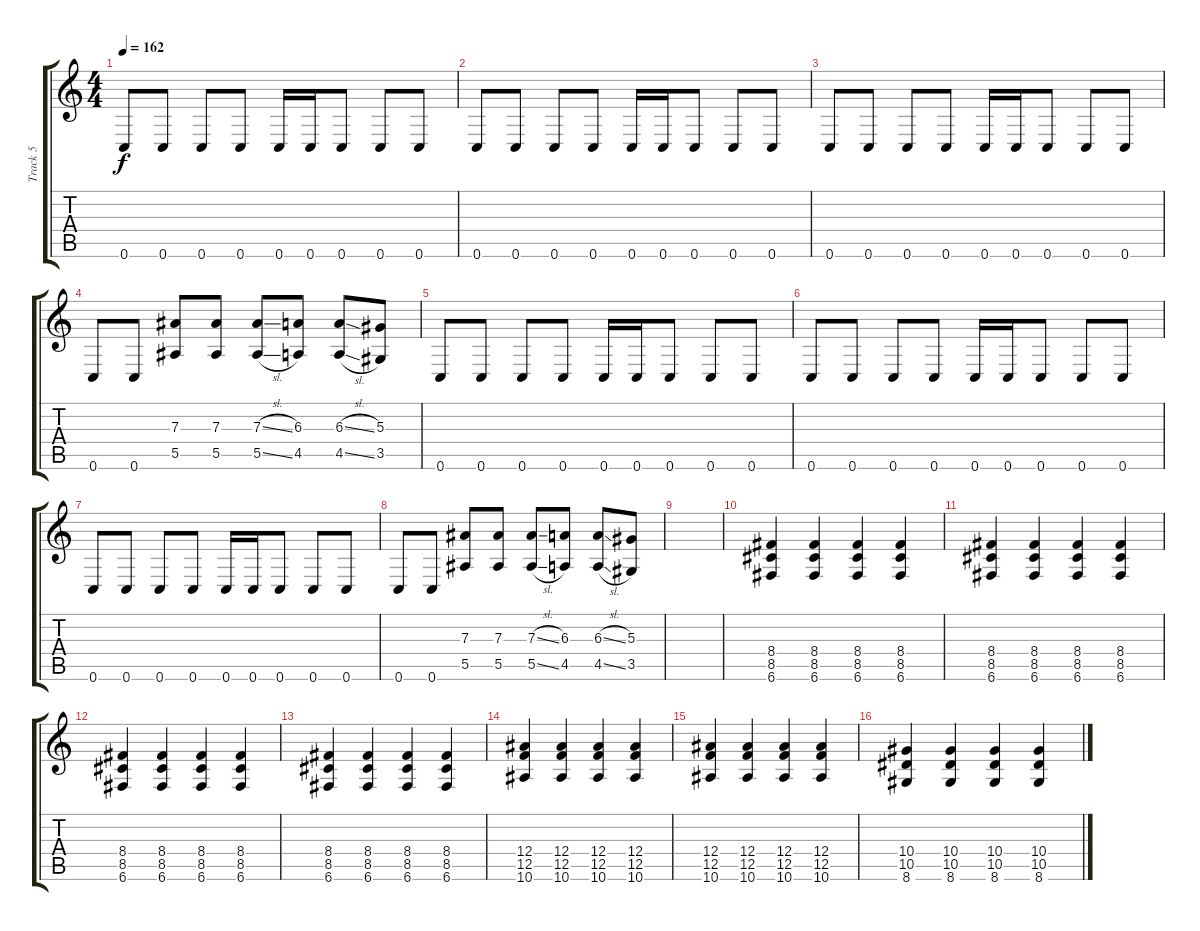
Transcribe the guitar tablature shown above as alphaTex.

\track ("Track 5" "Track 5") {instrument distortionguitar}
\staff {score tabs}
\tuning (C4 G3 Eb3 Bb2 F2 C2) {hide}
\ts (4 4)
\tempo 162
\clef g2
\ks c
0.6.8{dy f} 0.6.8 0.6.8 0.6.8 0.6.16 0.6.16 0.6.8 0.6.8 0.6.8 |
0.6.8 0.6.8 0.6.8 0.6.8 0.6.16 0.6.16 0.6.8 0.6.8 0.6.8 |
0.6.8 0.6.8 0.6.8 0.6.8 0.6.16 0.6.16 0.6.8 0.6.8 0.6.8 |
0.6.8 0.6.8 (7.3 5.5).8 (7.3 5.5).8 (7.3{sl} 5.5{sl}).8 (6.3 4.5).8 (6.3{sl} 4.5{sl}).8 (5.3 3.5).8 |
0.6.8 0.6.8 0.6.8 0.6.8 0.6.16 0.6.16 0.6.8 0.6.8 0.6.8 |
0.6.8 0.6.8 0.6.8 0.6.8 0.6.16 0.6.16 0.6.8 0.6.8 0.6.8 |
0.6.8 0.6.8 0.6.8 0.6.8 0.6.16 0.6.16 0.6.8 0.6.8 0.6.8 |
0.6.8 0.6.8 (7.3 5.5).8 (7.3 5.5).8 (7.3{sl} 5.5{sl}).8 (6.3 4.5).8 (6.3{sl} 4.5{sl}).8 (5.3 3.5).8 |
|
(8.4 8.5 6.6).4 (8.4 8.5 6.6).4 (8.4 8.5 6.6).4 (8.4 8.5 6.6).4 |
(8.4 8.5 6.6).4 (8.4 8.5 6.6).4 (8.4 8.5 6.6).4 (8.4 8.5 6.6).4 |
(8.4 8.5 6.6).4 (8.4 8.5 6.6).4 (8.4 8.5 6.6).4 (8.4 8.5 6.6).4 |
(8.4 8.5 6.6).4 (8.4 8.5 6.6).4 (8.4 8.5 6.6).4 (8.4 8.5 6.6).4 |
(12.4 12.5 10.6).4 (12.4 12.5 10.6).4 (12.4 12.5 10.6).4 (12.4 12.5 10.6).4 |
(12.4 12.5 10.6).4 (12.4 12.5 10.6).4 (12.4 12.5 10.6).4 (12.4 12.5 10.6).4 |
(10.4 10.5 8.6).4 (10.4 10.5 8.6).4 (10.4 10.5 8.6).4 (10.4 10.5 8.6).4
